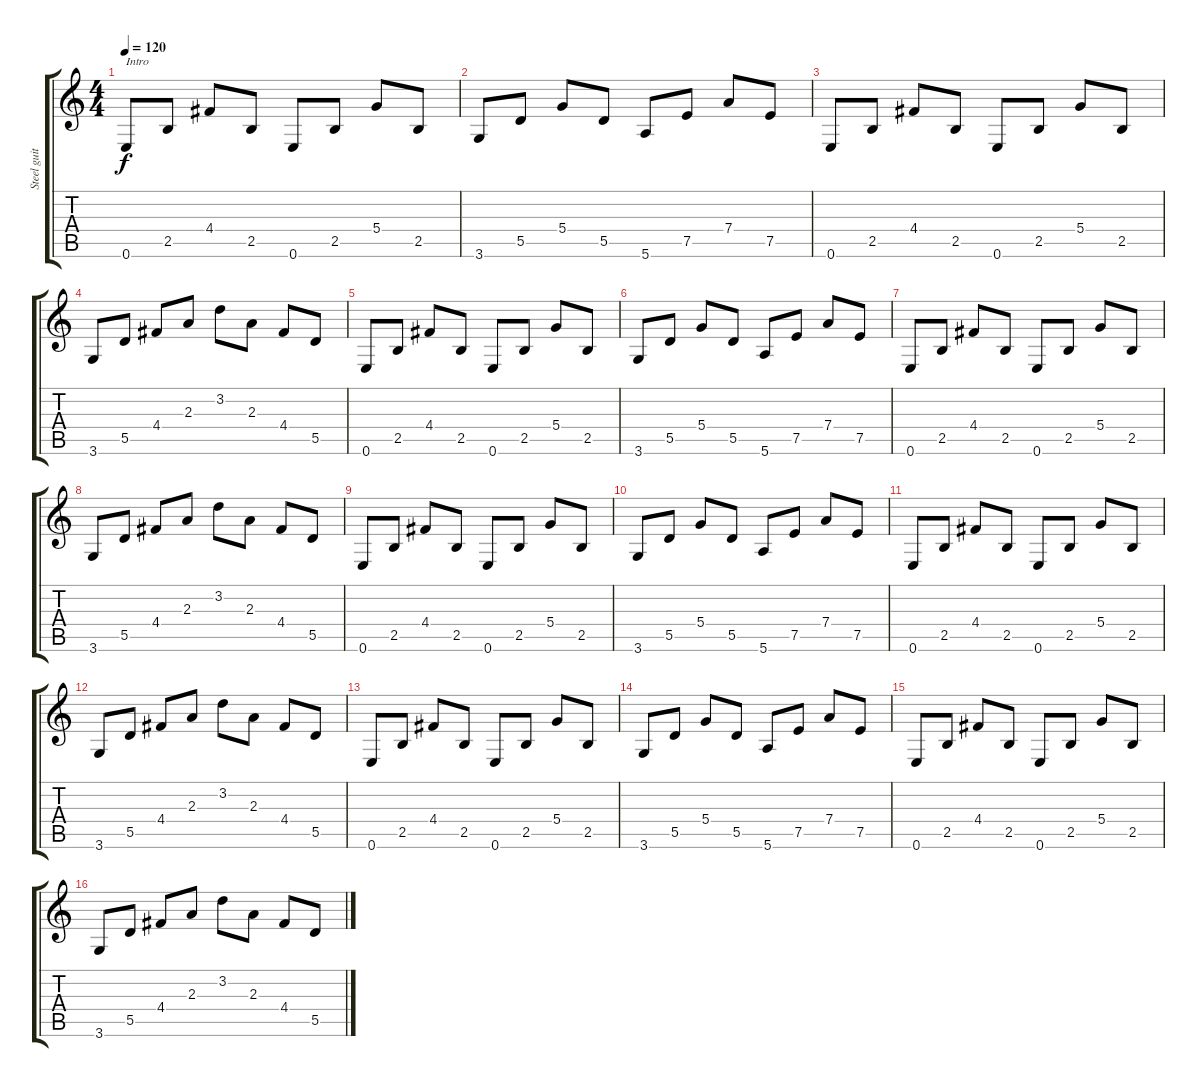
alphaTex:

\track ("Steel guitar 1" "Steel guit") {instrument acousticguitarsteel}
\staff {score tabs}
\tuning (E4 B3 G3 D3 A2 E2) {hide}
\ts (4 4)
\tempo 120
\clef g2
\ks c
0.6.8{txt "Intro" dy f instrument acousticguitarsteel} 2.5.8 4.4.8 2.5.8 0.6.8 2.5.8 5.4.8 2.5.8 |
3.6.8 5.5.8 5.4.8 5.5.8 5.6.8 7.5.8 7.4.8 7.5.8 |
0.6.8 2.5.8 4.4.8 2.5.8 0.6.8 2.5.8 5.4.8 2.5.8 |
3.6.8 5.5.8 4.4.8 2.3.8 3.2.8 2.3.8 4.4.8 5.5.8 |
0.6.8 2.5.8 4.4.8 2.5.8 0.6.8 2.5.8 5.4.8 2.5.8 |
3.6.8 5.5.8 5.4.8 5.5.8 5.6.8 7.5.8 7.4.8 7.5.8 |
0.6.8 2.5.8 4.4.8 2.5.8 0.6.8 2.5.8 5.4.8 2.5.8 |
3.6.8 5.5.8 4.4.8 2.3.8 3.2.8 2.3.8 4.4.8 5.5.8 |
0.6.8 2.5.8 4.4.8 2.5.8 0.6.8 2.5.8 5.4.8 2.5.8 |
3.6.8 5.5.8 5.4.8 5.5.8 5.6.8 7.5.8 7.4.8 7.5.8 |
0.6.8 2.5.8 4.4.8 2.5.8 0.6.8 2.5.8 5.4.8 2.5.8 |
3.6.8 5.5.8 4.4.8 2.3.8 3.2.8 2.3.8 4.4.8 5.5.8 |
0.6.8 2.5.8 4.4.8 2.5.8 0.6.8 2.5.8 5.4.8 2.5.8 |
3.6.8 5.5.8 5.4.8 5.5.8 5.6.8 7.5.8 7.4.8 7.5.8 |
0.6.8 2.5.8 4.4.8 2.5.8 0.6.8 2.5.8 5.4.8 2.5.8 |
3.6.8 5.5.8 4.4.8 2.3.8 3.2.8 2.3.8 4.4.8 5.5.8
